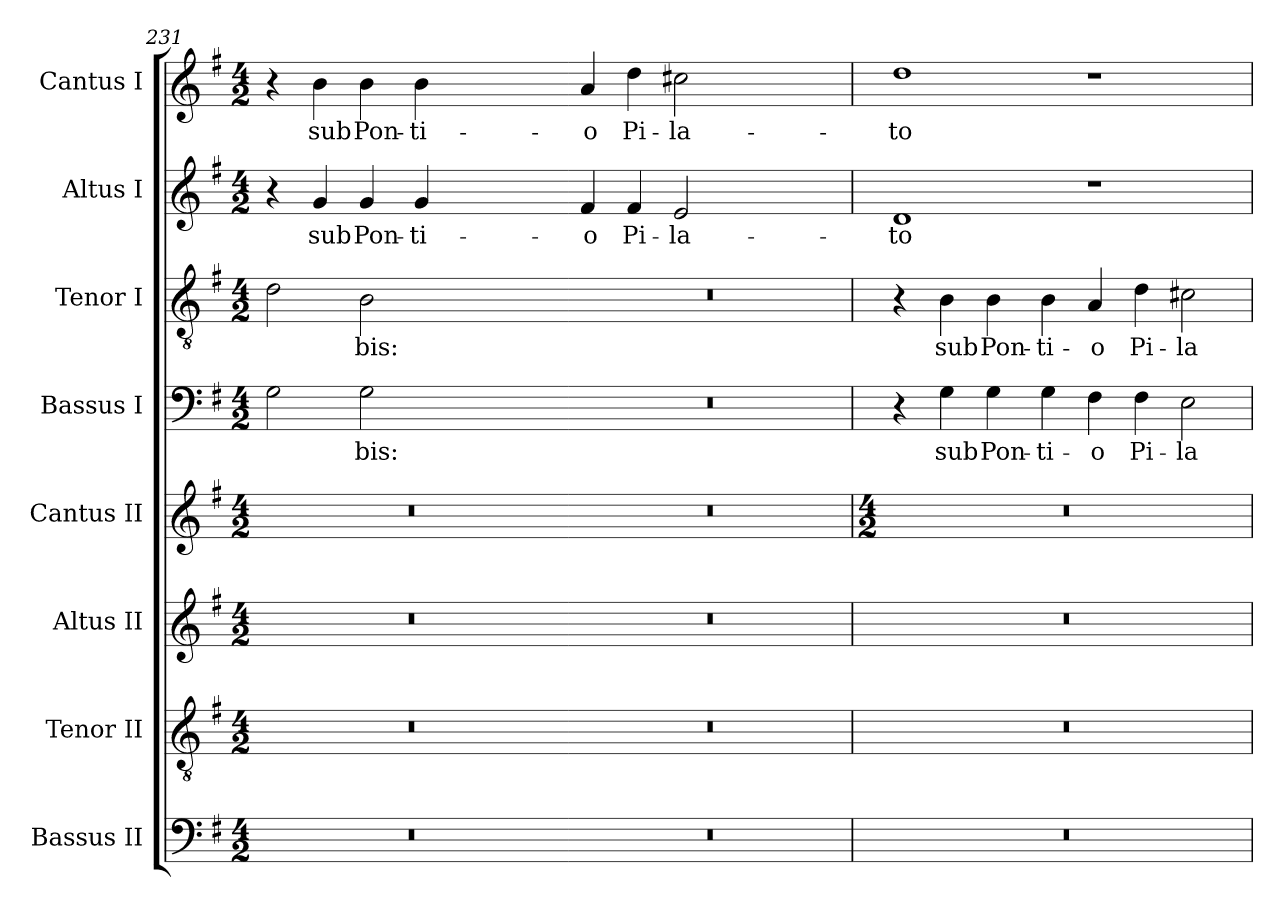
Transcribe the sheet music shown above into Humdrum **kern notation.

**kern	**kern	**kern	**kern	**kern	**text	**kern	**text	**kern	**text	**kern	**text
*part8	*part7	*part6	*part5	*part4	*part4	*part3	*part3	*part2	*part2	*part1	*part1
*staff8	*staff7	*staff6	*staff5	*staff4	*staff4	*staff3	*staff3	*staff2	*staff2	*staff1	*staff1
*I"Bassus II	*I"Tenor II	*I"Altus II	*I"Cantus II	*I"Bassus I	*	*I"Tenor I	*	*I"Altus I	*	*I"Cantus I	*
*I'B II	*I'T II	*I'A II	*I'C II	*I'B I	*	*I'T I	*	*I'A I	*	*I'C I	*
*clefF4	*clefGv2	*clefG2	*clefG2	*clefF4	*	*clefGv2	*	*clefG2	*	*clefG2	*
*k[f#]	*k[f#]	*k[f#]	*k[f#]	*k[f#]	*	*k[f#]	*	*k[f#]	*	*k[f#]	*
*G:	*G:	*G:	*G:	*G:	*	*G:	*	*G:	*	*G:	*
*M4/2	*M4/2	*M4/2	*M4/2	*M4/2	*	*M4/2	*	*M4/2	*	*M4/2	*
=231	=231	=231	=231	=231	=231	=231	=231	=231	=231	=231	=231
0r	0r	0r	0r	2G\	.	2d\	.	4r	.	4r	.
!	!	!	!	!	!	!	!	!	!LO:LY:b	!	!
!	!	!	!	!	!	!	!	!	!	!	!LO:LY:b
.	.	.	.	.	.	.	.	4g/	sub	4b\	sub
!	!	!	!	!	!LO:LY:b	!	!	!	!	!	!
!	!	!	!	!	!	!	!LO:LY:b	!	!	!	!
!	!	!	!	!	!	!	!	!	!LO:LY:b	!	!
!	!	!	!	!	!	!	!	!	!	!	!LO:LY:b
.	.	.	.	2G\	-bis:	2B\	-bis:	4g/	Pon-	4b\	Pon-
!	!	!	!	!	!	!	!	!	!LO:LY:b	!	!
!	!	!	!	!	!	!	!	!	!	!	!LO:LY:b
.	.	.	.	.	.	.	.	4g/	-ti-	4b\	-ti-
.	.	.	.	1ryy	.	1ryy	.	1ryy	.	1ryy	.
!!LO:LB:g=z
=231X5-	=231X5-	=231X5-	=231X5-	=231X5-	=231X5-	=231X5-	=231X5-	=231X5-	=231X5-	=231X5-	=231X5-
!	!	!	!	!	!	!	!	!	!LO:LY:b	!	!
!	!	!	!	!	!	!	!	!	!	!	!LO:LY:b
0r	0r	0r	0r	0r	.	0r	.	4f#/	-o	4a/	-o
!	!	!	!	!	!	!	!	!	!LO:LY:b	!	!
!	!	!	!	!	!	!	!	!	!	!	!LO:LY:b
.	.	.	.	.	.	.	.	4f#/	Pi-	4dd\	Pi-
!	!	!	!	!	!	!	!	!	!LO:LY:b	!	!
!	!	!	!	!	!	!	!	!	!	!	!LO:LY:b
.	.	.	.	.	.	.	.	2e/	-la-	2cc#X\	-la-
.	.	.	.	.	.	.	.	1ryy	.	1ryy	.
=232	=232	=232	=232	=232	=232	=232	=232	=232	=232	=232	=232
*	*	*	*M4/2	*	*	*	*	*	*	*	*
!	!	!	!	!	!	!	!	!	!LO:LY:b	!	!
!	!	!	!	!	!	!	!	!	!	!	!LO:LY:b
0r	0r	0r	0r	4r	.	4r	.	1d	-to	1dd	-to
!	!	!	!	!	!LO:LY:b	!	!	!	!	!	!
!	!	!	!	!	!	!	!LO:LY:b	!	!	!	!
.	.	.	.	4G\	sub	4B\	sub	.	.	.	.
!	!	!	!	!	!LO:LY:b	!	!	!	!	!	!
!	!	!	!	!	!	!	!LO:LY:b	!	!	!	!
.	.	.	.	4G\	Pon-	4B\	Pon-	.	.	.	.
!	!	!	!	!	!LO:LY:b	!	!	!	!	!	!
!	!	!	!	!	!	!	!LO:LY:b	!	!	!	!
.	.	.	.	4G\	-ti-	4B\	-ti-	.	.	.	.
!	!	!	!	!	!LO:LY:b	!	!	!	!	!	!
!	!	!	!	!	!	!	!LO:LY:b	!	!	!	!
.	.	.	.	4F#\	-o	4A/	-o	1r	.	1r	.
!	!	!	!	!	!LO:LY:b	!	!	!	!	!	!
!	!	!	!	!	!	!	!LO:LY:b	!	!	!	!
.	.	.	.	4F#\	Pi-	4d\	Pi-	.	.	.	.
!	!	!	!	!	!LO:LY:b	!	!	!	!	!	!
!	!	!	!	!	!	!	!LO:LY:b	!	!	!	!
.	.	.	.	2E\	-la-	2c#X\	-la-	.	.	.	.
=	=	=	=	=	=	=	=	=	=	=	=
*-	*-	*-	*-	*-	*-	*-	*-	*-	*-	*-	*-
